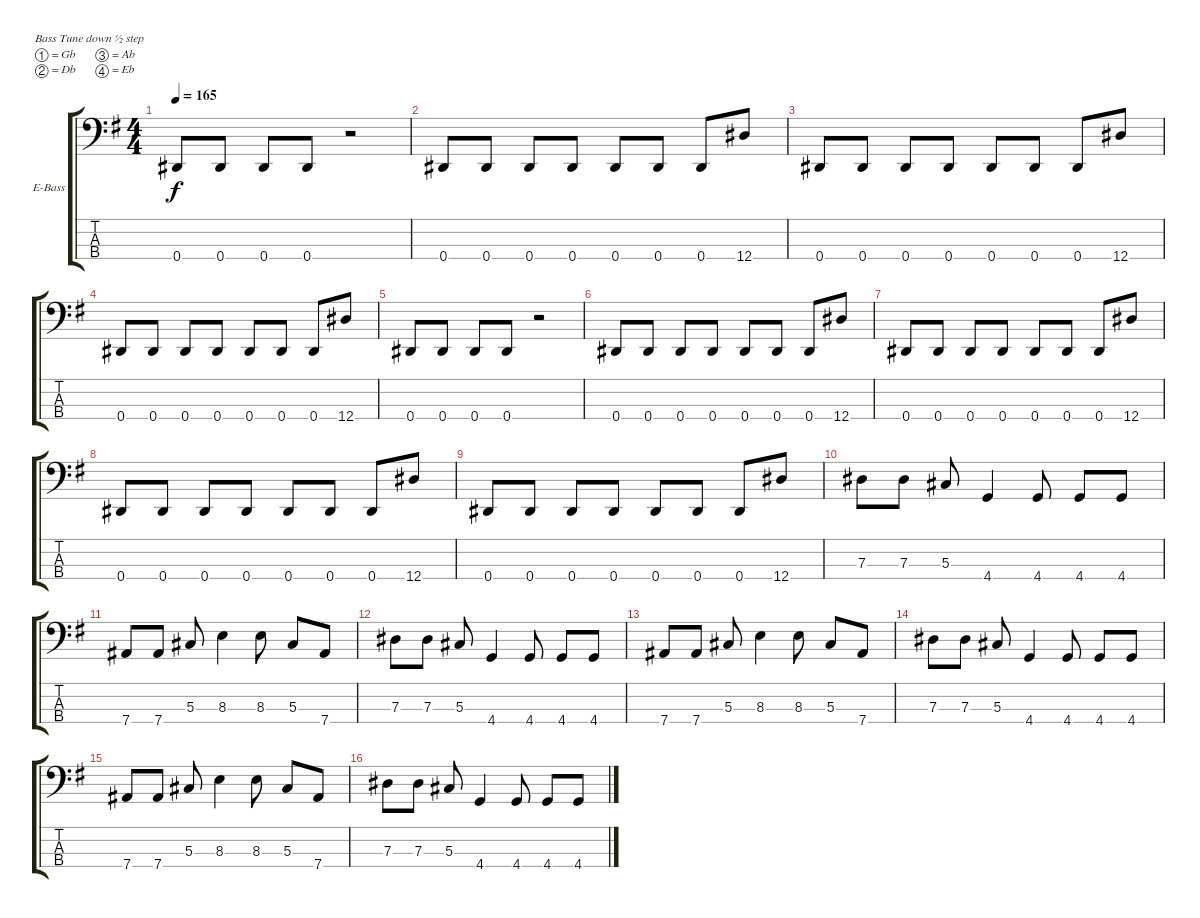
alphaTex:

\defaultSystemsLayout 4
\bracketExtendMode groupsimilarinstruments
\firstSystemTrackNameOrientation horizontal
\otherSystemsTrackNameOrientation horizontal
\track ("Electric Bass" "E-Bass") {instrument electricbassfinger}
\staff {score tabs}
\tuning (Gb2 Db2 Ab1 Eb1)
\ts (4 4)
\tempo 165
\clef f4
\scale
1.05549
\ks g
0.4.8{dy f} 0.4.8 0.4.8 0.4.8 r.2 |
\scale
0.944515 0.4.8 0.4.8 0.4.8 0.4.8 0.4.8 0.4.8 0.4.8 12.4.8 |
\scale
1.05549 0.4.8 0.4.8 0.4.8 0.4.8 0.4.8 0.4.8 0.4.8 12.4.8 |
\scale
0.944515 0.4.8 0.4.8 0.4.8 0.4.8 0.4.8 0.4.8 0.4.8 12.4.8 |
\scale
1.05549 0.4.8 0.4.8 0.4.8 0.4.8 r.2 |
\scale
0.944515 0.4.8 0.4.8 0.4.8 0.4.8 0.4.8 0.4.8 0.4.8 12.4.8 |
\scale
1.05549 0.4.8 0.4.8 0.4.8 0.4.8 0.4.8 0.4.8 0.4.8 12.4.8 |
\scale
0.944515 0.4.8 0.4.8 0.4.8 0.4.8 0.4.8 0.4.8 0.4.8 12.4.8 |
\scale
1.05549 0.4.8 0.4.8 0.4.8 0.4.8 0.4.8 0.4.8 0.4.8 12.4.8 |
\scale
0.944515 7.3.8 7.3.8 5.3.8 4.4.4 4.4.8 4.4.8 4.4.8 |
\scale
1.05549 7.4.8 7.4.8 5.3.8 8.3.4 8.3.8 5.3.8 7.4.8 |
\scale
0.944515 7.3.8 7.3.8 5.3.8 4.4.4 4.4.8 4.4.8 4.4.8 |
\scale
1.05549 7.4.8 7.4.8 5.3.8 8.3.4 8.3.8 5.3.8 7.4.8 |
\scale
0.944515 7.3.8 7.3.8 5.3.8 4.4.4 4.4.8 4.4.8 4.4.8 |
\scale
1.05549 7.4.8 7.4.8 5.3.8 8.3.4 8.3.8 5.3.8 7.4.8 |
\scale
0.944515 7.3.8 7.3.8 5.3.8 4.4.4 4.4.8 4.4.8 4.4.8
